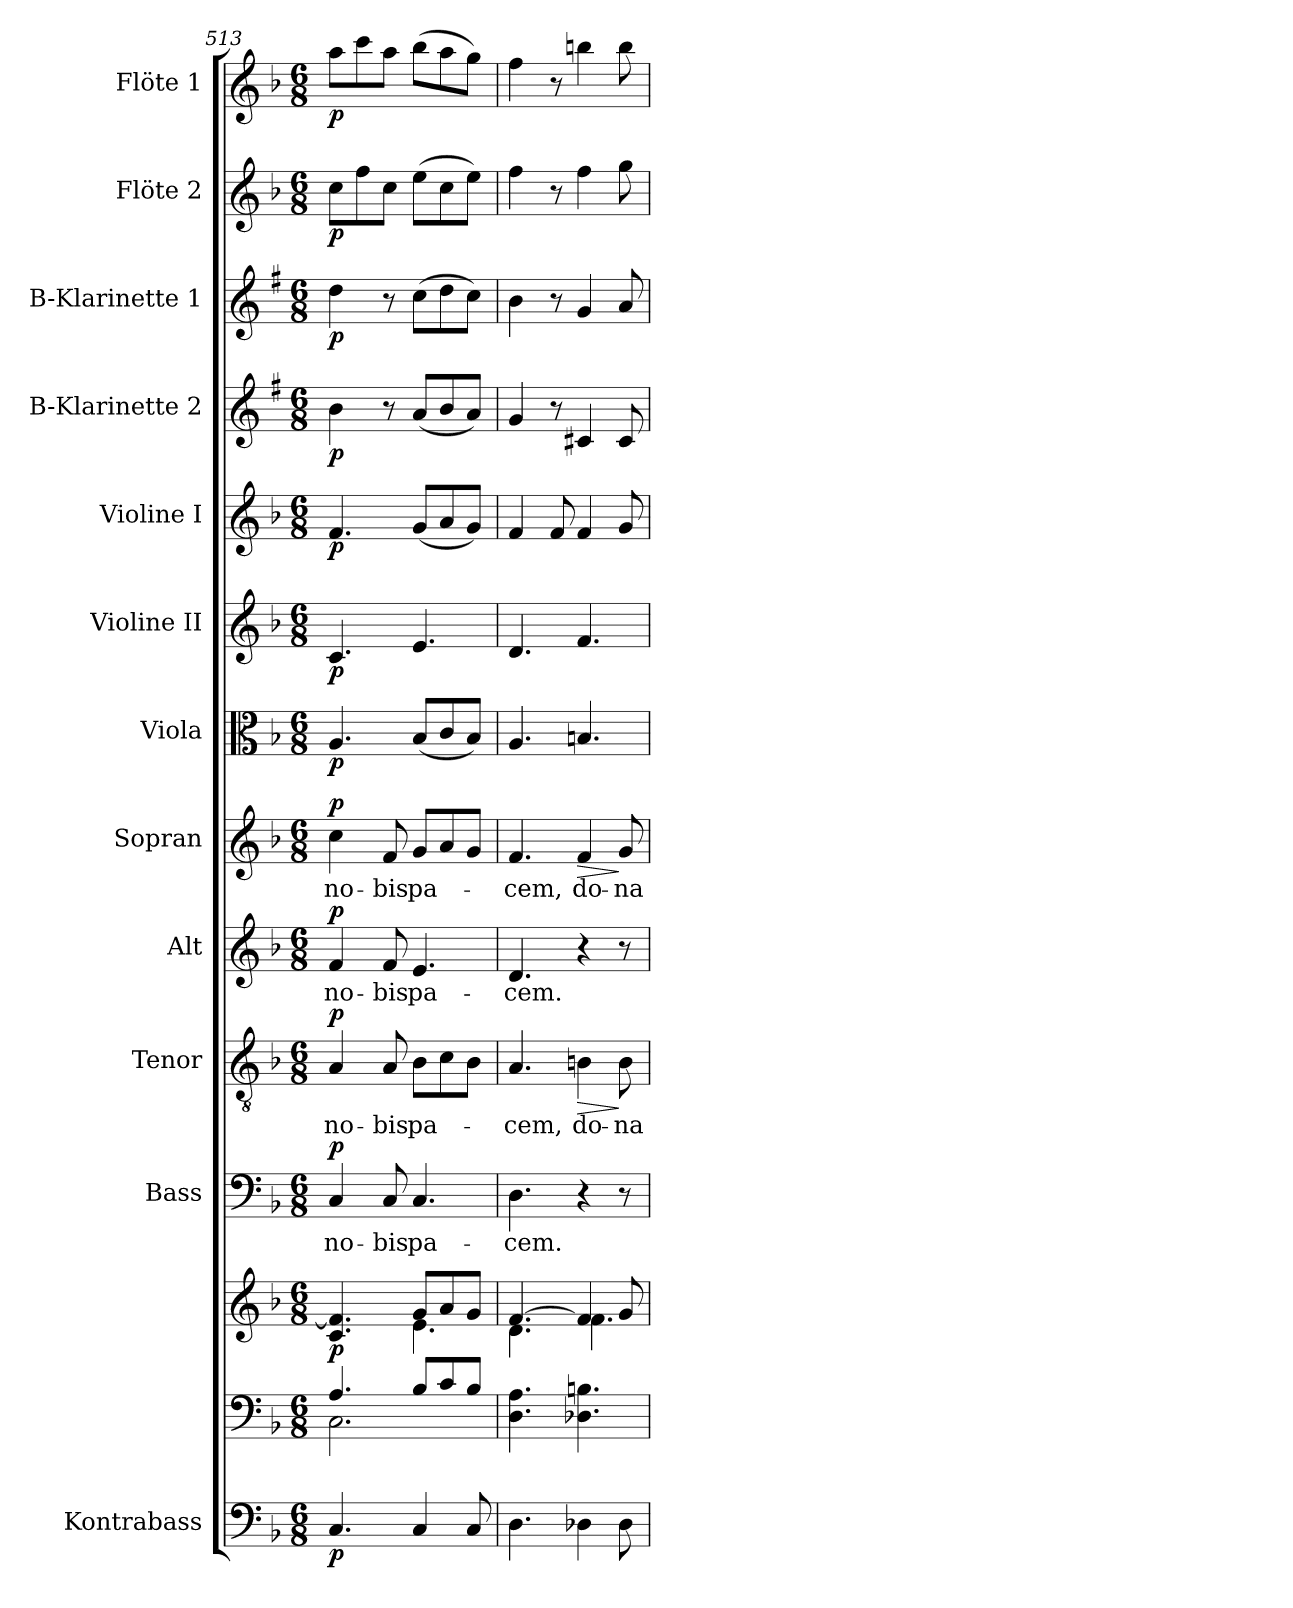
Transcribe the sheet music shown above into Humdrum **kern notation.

**kern	**dynam	**kern	**kern	**dynam	**kern	**text	**dynam	**kern	**text	**dynam	**kern	**text	**dynam	**kern	**text	**dynam	**kern	**dynam	**kern	**dynam	**kern	**dynam	**kern	**dynam	**kern	**dynam	**kern	**dynam	**kern	**dynam
*part13	*part13	*part12	*part12	*part12	*part11	*part11	*part11	*part10	*part10	*part10	*part9	*part9	*part9	*part8	*part8	*part8	*part7	*part7	*part6	*part6	*part5	*part5	*part4	*part4	*part3	*part3	*part2	*part2	*part1	*part1
*staff14	*staff14	*staff13	*staff12	*staff12/13	*staff11	*staff11	*staff11	*staff10	*staff10	*staff10	*staff9	*staff9	*staff9	*staff8	*staff8	*staff8	*staff7	*staff7	*staff6	*staff6	*staff5	*staff5	*staff4	*staff4	*staff3	*staff3	*staff2	*staff2	*staff1	*staff1
*I"Kontrabass	*	*	*	*	*I"Bass	*	*	*I"Tenor	*	*	*I"Alt	*	*	*I"Sopran	*	*	*I"Viola	*	*I"Violine II	*	*I"Violine I	*	*I"B-Klarinette 2	*	*I"B-Klarinette 1	*	*I"Flöte 2	*	*I"Flöte 1	*
*I'Kb.	*	*	*	*	*I'B.	*	*	*I'T.	*	*	*I'A.	*	*	*I'S.	*	*	*I'Vla.	*	*I'Vl. II	*	*I'Vl. I	*	*I'B Kl. 2	*	*I'B Kl. 1	*	*I'Fl. 2	*	*I'Fl. 1	*
*clefF4	*	*clefF4	*clefG2	*	*clefF4	*	*	*clefGv2	*	*	*clefG2	*	*	*clefG2	*	*	*clefC3	*	*clefG2	*	*clefG2	*	*clefG2	*	*clefG2	*	*clefG2	*	*clefG2	*
*ITrd7c12	*	*	*	*	*	*	*	*	*	*	*	*	*	*	*	*	*	*	*	*	*	*	*ITrd1c2	*	*ITrd1c2	*	*	*	*	*
*k[b-]	*	*k[b-]	*k[b-]	*	*k[b-]	*	*	*k[b-]	*	*	*k[b-]	*	*	*k[b-]	*	*	*k[b-]	*	*k[b-]	*	*k[b-]	*	*k[b-]	*	*k[b-]	*	*k[b-]	*	*k[b-]	*
*F:	*	*F:	*F:	*	*F:	*	*	*F:	*	*	*F:	*	*	*F:	*	*	*F:	*	*F:	*	*F:	*	*F:	*	*F:	*	*F:	*	*F:	*
*M6/8	*	*M6/8	*M6/8	*	*M6/8	*	*	*M6/8	*	*	*M6/8	*	*	*M6/8	*	*	*M6/8	*	*M6/8	*	*M6/8	*	*M6/8	*	*M6/8	*	*M6/8	*	*M6/8	*
=513	=513	=513	=513	=513	=513	=513	=513	=513	=513	=513	=513	=513	=513	=513	=513	=513	=513	=513	=513	=513	=513	=513	=513	=513	=513	=513	=513	=513	=513	=513
*	*	*^	*^	*	*	*	*	*	*	*	*	*	*	*	*	*	*	*	*	*	*	*	*	*	*	*	*	*	*	*
!	!LO:DY:b	!	!	!	!	!LO:DY:b	!	!LO:LY:b	!LO:DY:a	!	!LO:LY:b	!LO:DY:a	!	!LO:LY:b	!LO:DY:a	!	!LO:LY:b	!LO:DY:a	!	!LO:DY:b	!	!LO:DY:b	!	!LO:DY:b	!	!LO:DY:b	!	!LO:DY:b	!	!LO:DY:b	!	!LO:DY:b
4.CC/	p	4.A/	2.C\	4.c/ 4.f/]	4.ryy	p	4C/	no-	p	4A/	no-	p	4f/	no-	p	4cc\	no-	p	4.A/	p	4.c/	p	4.f/	p	4a\	p	4cc\	p	8cc\L	p	8aa\L	p
.	.	.	.	.	.	.	.	.	.	.	.	.	.	.	.	.	.	.	.	.	.	.	.	.	.	.	.	.	8ff\	.	8ccc\	.
!	!	!	!	!	!	!	!	!LO:LY:b	!	!	!LO:LY:b	!	!	!LO:LY:b	!	!	!LO:LY:b	!	!	!	!	!	!	!	!	!	!	!	!	!	!	!
.	.	.	.	.	.	.	8C/	-bis	.	8A/	-bis	.	8f/	-bis	.	8f/	-bis	.	.	.	.	.	.	.	8r	.	8r	.	8cc\J	.	8aa\J	.
!	!	!	!	!	!	!	!	!LO:LY:b	!	!	!LO:LY:b	!	!	!LO:LY:b	!	!	!LO:LY:b	!	!	!	!	!	!	!	!	!	!	!	!	!	!	!
4CC/	.	8B-/L	.	8g/L	4.e\	.	4.C/	pa-	.	8B-\L	pa-	.	4.e/	pa-	.	8g/L	pa-	.	(<8B-/L	.	4.e/	.	(<8g/L	.	(<8g/L	.	(>8b-\L	.	(>8ee\L	.	(>8bb-\L	.
.	.	8c/	.	8a/	.	.	.	.	.	8c\	.	.	.	.	.	8a/	.	.	8c/	.	.	.	8a/	.	8a/	.	8cc\	.	8cc\	.	8aa\	.
8CC/	.	8B-/J	.	8g/J	.	.	.	.	.	8B-\J	.	.	.	.	.	8g/J	.	.	8B-/J)	.	.	.	8g/J)	.	8g/J)	.	8b-\J)	.	8ee\J)	.	8gg\J)	.
*	*	*v	*v	*	*	*	*	*	*	*	*	*	*	*	*	*	*	*	*	*	*	*	*	*	*	*	*	*	*	*	*	*
=514	=514	=514	=514	=514	=514	=514	=514	=514	=514	=514	=514	=514	=514	=514	=514	=514	=514	=514	=514	=514	=514	=514	=514	=514	=514	=514	=514	=514	=514	=514	=514
!	!	!	!	!	!	!	!LO:LY:b	!	!	!LO:LY:b	!	!	!LO:LY:b	!	!	!LO:LY:b	!	!	!	!	!	!	!	!	!	!	!	!	!	!	!
4.DD\	.	4.D\ 4.A\	[>4.f/	4.d\	.	4.D\	-cem.	.	4.A/	-cem,	.	4.d/	-cem.	.	4.f/	-cem,	.	4.A/	.	4.d/	.	4f/	.	4f/	.	4a\	.	4ff\	.	4ff\	.
.	.	.	.	.	.	.	.	.	.	.	.	.	.	.	.	.	.	.	.	.	.	8f/	.	8r	.	8r	.	8r	.	8r	.
!	!	!	!	!	!	!	!	!	!	!LO:LY:b	!LO:HP:b	!	!	!	!	!LO:LY:b	!LO:HP:b	!	!	!	!	!	!	!	!	!	!	!	!	!	!
4DD-X\	.	4.D-X\ 4.Bn\	4f/]	4.f\	.	4r	.	.	4Bn\	do-	>	4r	.	.	4f/	do-	>	4.Bn/	.	4.f/	.	4f/	.	4Bn/	.	4f/	.	4ff\	.	4bbn\	.
!	!	!	!	!	!	!	!	!	!	!LO:LY:b	!	!	!	!	!	!LO:LY:b	!	!	!	!	!	!	!	!	!	!	!	!	!	!	!
8DD-\	.	.	8g/	.	.	8r	.	.	8B\	-na	]	8r	.	.	8g/	-na	]	.	.	.	.	8g/	.	8B/	.	8g/	.	8gg\	.	8bb\	.
*	*	*	*v	*v	*	*	*	*	*	*	*	*	*	*	*	*	*	*	*	*	*	*	*	*	*	*	*	*	*	*	*
=	=	=	=	=	=	=	=	=	=	=	=	=	=	=	=	=	=	=	=	=	=	=	=	=	=	=	=	=	=	=
*-	*-	*-	*-	*-	*-	*-	*-	*-	*-	*-	*-	*-	*-	*-	*-	*-	*-	*-	*-	*-	*-	*-	*-	*-	*-	*-	*-	*-	*-	*-
